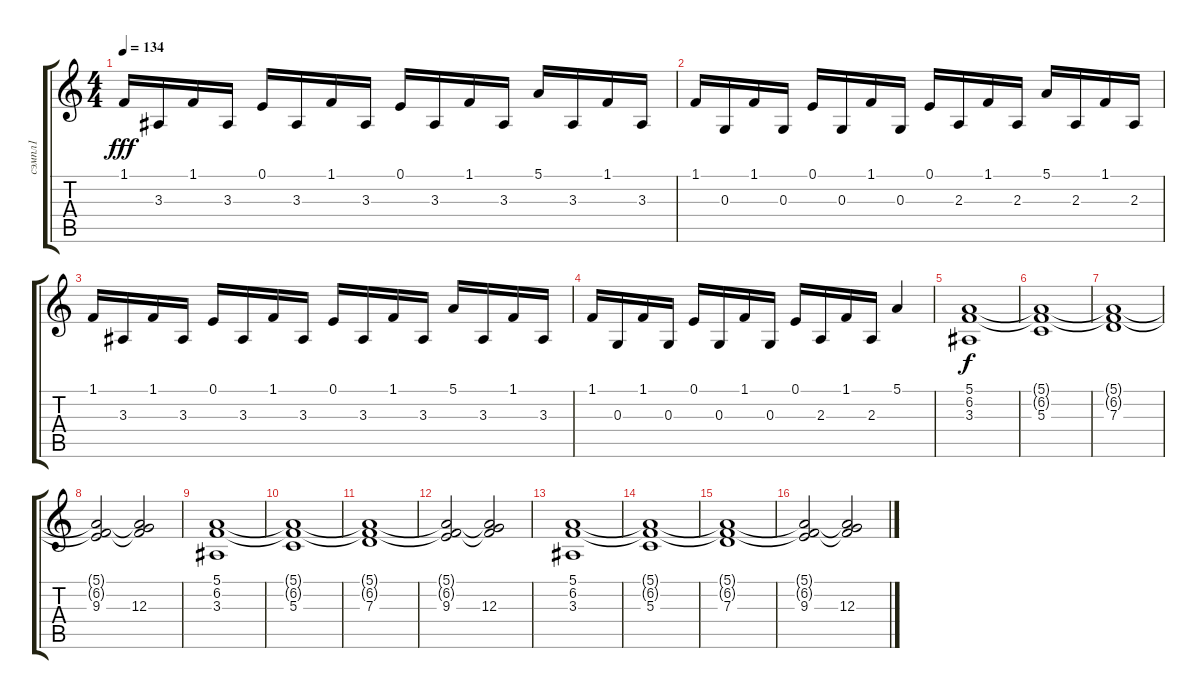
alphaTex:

\track ("сэмпл1" "сэмпл1") {instrument pad8sweep}
\staff {score tabs}
\tuning (E4 B3 G3 D3 A2 E2) {hide}
\ts (4 4)
\tempo 134
\clef g2
\ks c
1.1.16{dy fff} 3.3.16 1.1.16 3.3.16 0.1.16 3.3.16 1.1.16 3.3.16 0.1.16 3.3.16 1.1.16 3.3.16 5.1.16 3.3.16 1.1.16 3.3.16 |
1.1.16 0.3.16 1.1.16 0.3.16 0.1.16 0.3.16 1.1.16 0.3.16 0.1.16 2.3.16 1.1.16 2.3.16 5.1.16 2.3.16 1.1.16 2.3.16 |
1.1.16 3.3.16 1.1.16 3.3.16 0.1.16 3.3.16 1.1.16 3.3.16 0.1.16 3.3.16 1.1.16 3.3.16 5.1.16 3.3.16 1.1.16 3.3.16 |
1.1.16 0.3.16 1.1.16 0.3.16 0.1.16 0.3.16 1.1.16 0.3.16 0.1.16 2.3.16 1.1.16 2.3.16 5.1.4 |
(5.1 6.2 3.3).1{dy f} |
(5.1{t} 6.2{t} 5.3).1 |
(5.1{t} 6.2{t} 7.3).1 |
(5.1{t} 6.2{t} 9.3).2 (5.1{t} 6.2{t} 12.3).2 |
(5.1 6.2 3.3).1 |
(5.1{t} 6.2{t} 5.3).1 |
(5.1{t} 6.2{t} 7.3).1 |
(5.1{t} 6.2{t} 9.3).2 (5.1{t} 6.2{t} 12.3).2 |
(5.1 6.2 3.3).1 |
(5.1{t} 6.2{t} 5.3).1 |
(5.1{t} 6.2{t} 7.3).1 |
(5.1{t} 6.2{t} 9.3).2 (5.1{t} 6.2{t} 12.3).2
